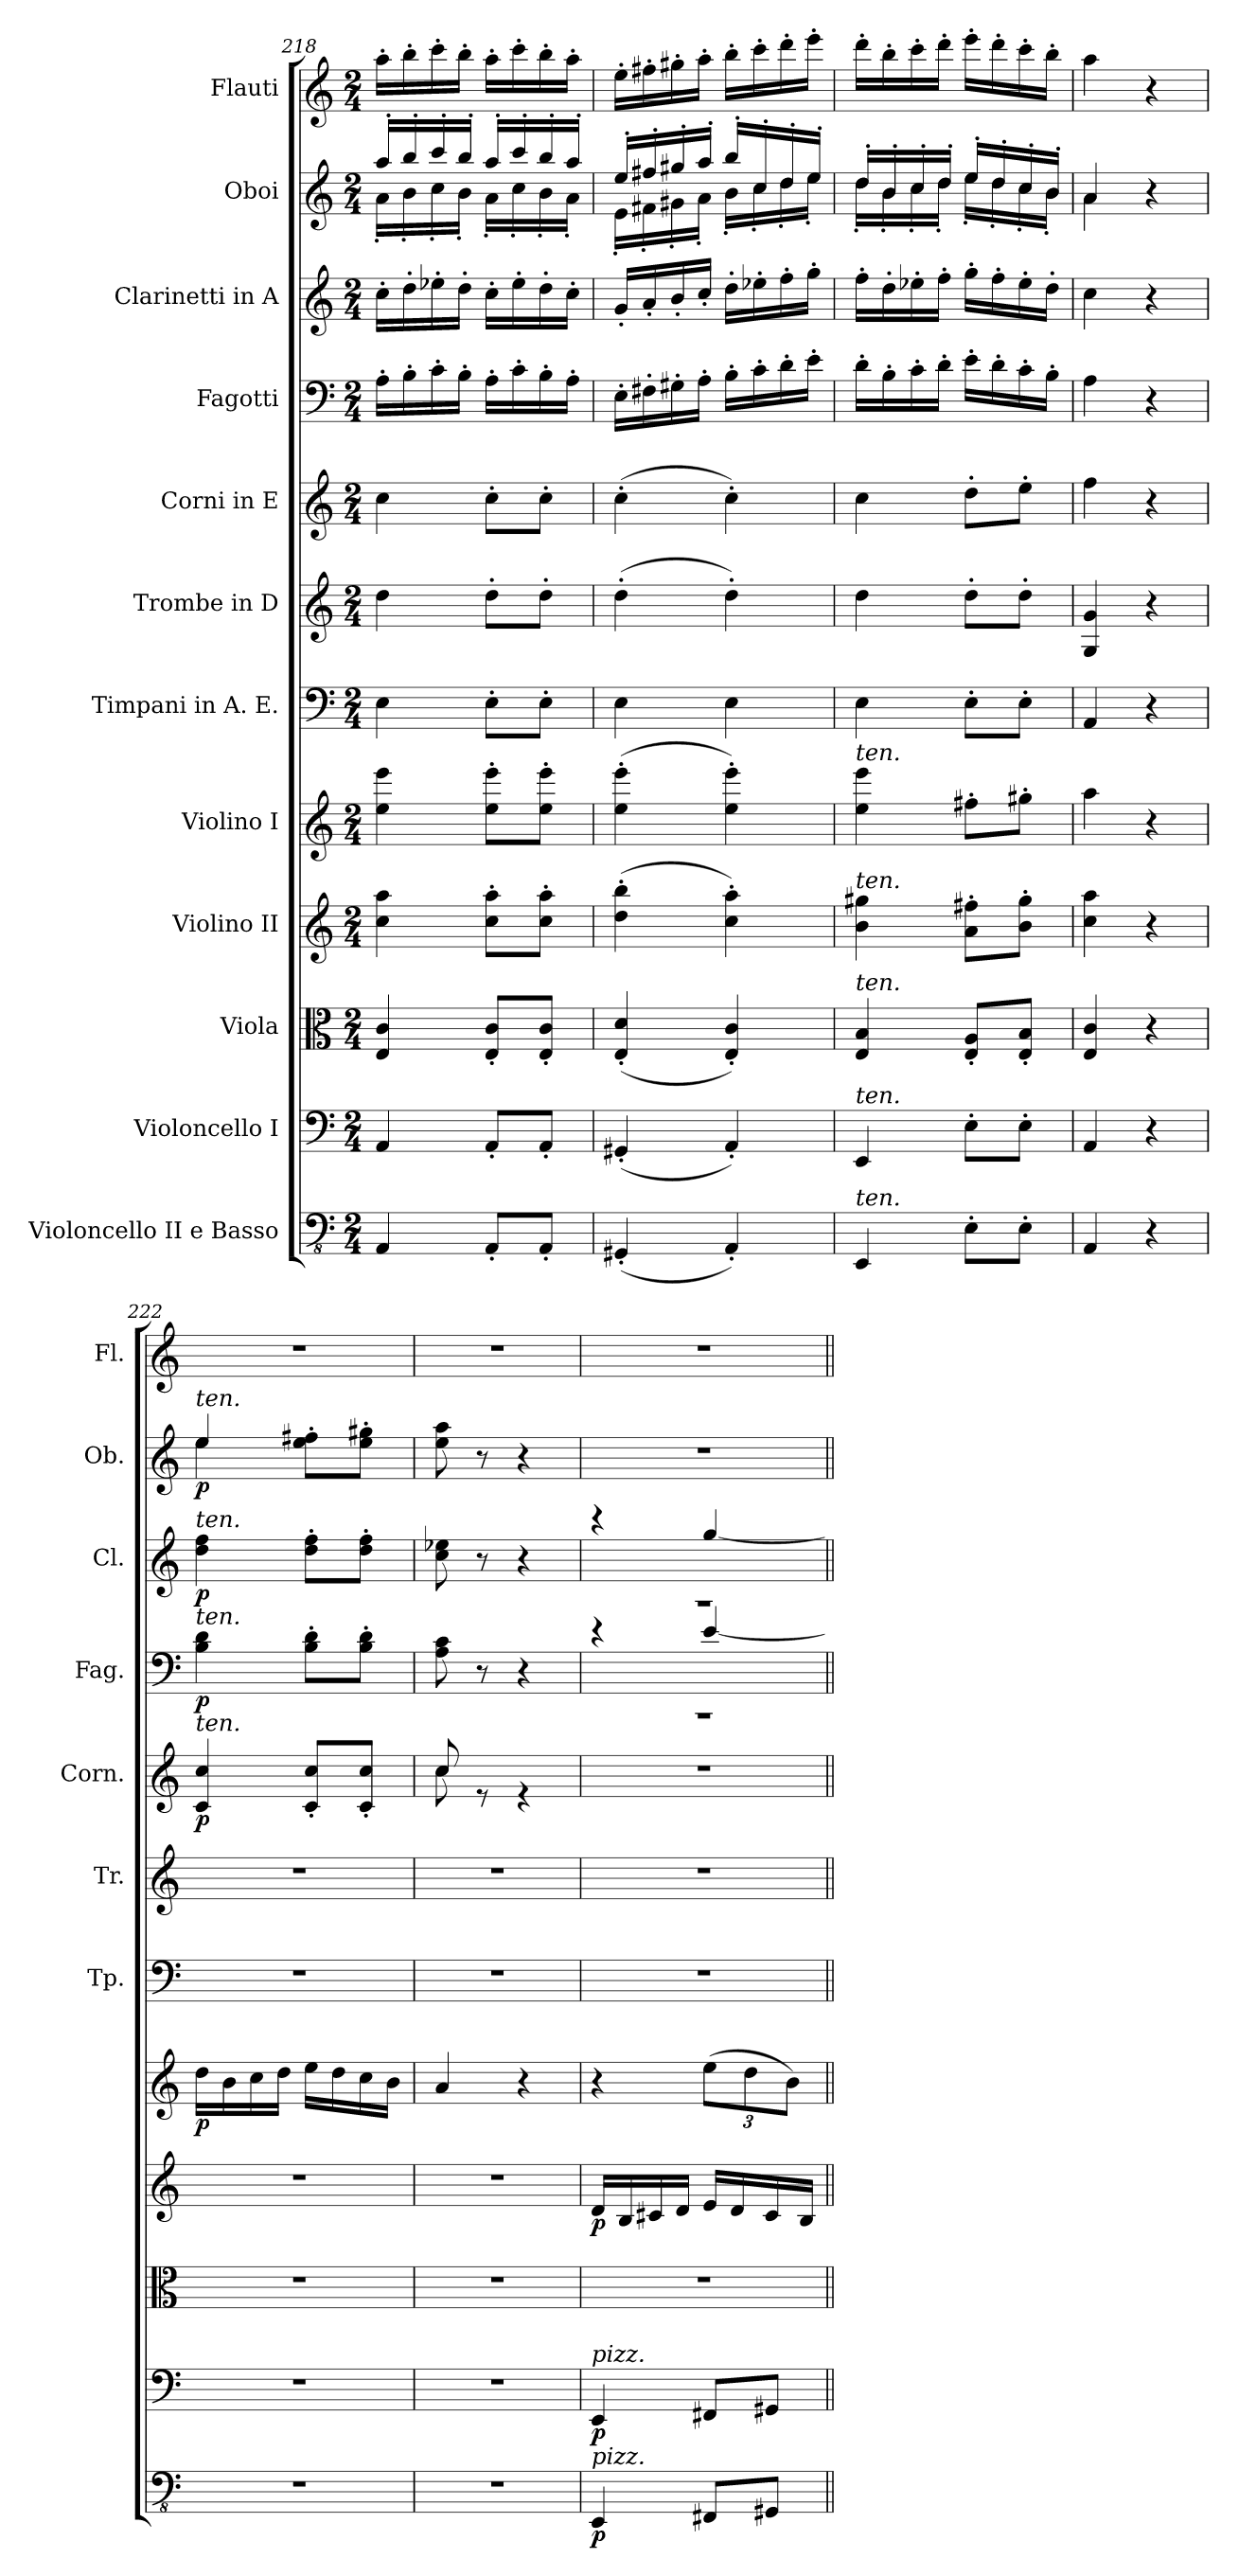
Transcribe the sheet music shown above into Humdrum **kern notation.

**kern	**dynam	**kern	**dynam	**kern	**kern	**dynam	**kern	**dynam	**kern	**kern	**kern	**dynam	**kern	**dynam	**kern	**dynam	**kern	**dynam	**kern
*part12	*part12	*part11	*part11	*part10	*part9	*part9	*part8	*part8	*part7	*part6	*part5	*part5	*part4	*part4	*part3	*part3	*part2	*part2	*part1
*staff12	*staff12	*staff11	*staff11	*staff10	*staff9	*staff9	*staff8	*staff8	*staff7	*staff6	*staff5	*staff5	*staff4	*staff4	*staff3	*staff3	*staff2	*staff2	*staff1
*I"Violoncello II e Basso	*	*I"Violoncello I	*	*I"Viola	*I"Violino II	*	*I"Violino I	*	*I"Timpani in A. E.	*I"Trombe in D	*I"Corni in E	*	*I"Fagotti	*	*I"Clarinetti in A	*	*I"Oboi	*	*I"Flauti
*	*	*	*	*	*	*	*	*	*I'Tp.	*I'Tr.	*I'Corn.	*	*I'Fag.	*	*I'Cl.	*	*I'Ob.	*	*I'Fl.
*clefFv4	*	*clefF4	*	*clefC3	*clefG2	*	*clefG2	*	*clefF4	*clefG2	*clefG2	*	*clefF4	*	*clefG2	*	*clefG2	*	*clefG2
*	*	*	*	*	*	*	*	*	*	*ITrd-1c-2	*ITrd5c8	*	*	*	*ITrd2c3	*	*	*	*
*k[]	*	*k[]	*	*k[]	*k[]	*	*k[]	*	*k[]	*k[f#c#]	*k[f#c#g#d#]	*	*k[]	*	*k[f#c#g#]	*	*k[]	*	*k[]
*M2/4	*	*M2/4	*	*M2/4	*M2/4	*	*M2/4	*	*M2/4	*M2/4	*M2/4	*	*M2/4	*	*M2/4	*	*M2/4	*	*M2/4
=218	=218	=218	=218	=218	=218	=218	=218	=218	=218	=218	=218	=218	=218	=218	=218	=218	=218	=218	=218
*	*	*	*	*	*	*	*	*	*	*	*	*	*	*	*	*	*^	*	*
4AAA/	.	4AA/	.	4E/ 4c/	4cc\ 4aa\	.	4ee\ 4eee\	.	4E\	4ee\	4e\	.	16A'\LL	.	16a'\LL	.	16aa'/LL	16a'\LL	.	16aa'\LL
.	.	.	.	.	.	.	.	.	.	.	.	.	16B'\	.	16b'\	.	16bb'/	16b'\	.	16bb'\
.	.	.	.	.	.	.	.	.	.	.	.	.	16c'\	.	16ccn'\	.	16ccc'/	16cc'\	.	16ccc'\
.	.	.	.	.	.	.	.	.	.	.	.	.	16B'\JJ	.	16b'\JJ	.	16bb'/JJ	16b'\JJ	.	16bb'\JJ
8AAA'/L	.	8AA'/L	.	8E/' 8c/'L	8cc\' 8aa\'L	.	8ee\' 8eee\'L	.	8E'\L	8ee'\L	8e'\L	.	16A'\LL	.	16a'\LL	.	16aa'/LL	16a'\LL	.	16aa'\LL
.	.	.	.	.	.	.	.	.	.	.	.	.	16c'\	.	16cc'\	.	16ccc'/	16cc'\	.	16ccc'\
8AAA'/J	.	8AA'/J	.	8E/' 8c/'J	8cc\' 8aa\'J	.	8ee\' 8eee\'J	.	8E'\J	8ee'\J	8e'\J	.	16B'\	.	16b'\	.	16bb'/	16b'\	.	16bb'\
.	.	.	.	.	.	.	.	.	.	.	.	.	16A'\JJ	.	16a'\JJ	.	16aa'/JJ	16a'\JJ	.	16aa'\JJ
=219	=219	=219	=219	=219	=219	=219	=219	=219	=219	=219	=219	=219	=219	=219	=219	=219	=219	=219	=219	=219
(4GGG#X'/	.	(4GG#X'/	.	(4E/' 4d/'	(4dd\' 4bb\'	.	(4ee\' 4eee\'	.	4E\	(4ee'\	(4e'\	.	16E'\LL	.	16e'/LL	.	16ee'/LL	16e'\LL	.	16ee'\LL
.	.	.	.	.	.	.	.	.	.	.	.	.	16F#X'\	.	16f#'/	.	16ff#X'/	16f#X'\	.	16ff#X'\
.	.	.	.	.	.	.	.	.	.	.	.	.	16G#X'\	.	16g#'/	.	16gg#X'/	16g#X'\	.	16gg#X'\
.	.	.	.	.	.	.	.	.	.	.	.	.	16A'\JJ	.	16a'/JJ	.	16aa'/JJ	16a'\JJ	.	16aa'\JJ
4AAA'/)	.	4AA'/)	.	4E/' 4c/')	4cc\' 4aa\')	.	4ee\' 4eee\')	.	4E\	4ee'\)	4e'\)	.	16B'\LL	.	16b'\LL	.	16bb'/LL	16b'\LL	.	16bb'\LL
.	.	.	.	.	.	.	.	.	.	.	.	.	16c'\	.	16ccn'\	.	16cc'/	16cc'\	.	16ccc'\
.	.	.	.	.	.	.	.	.	.	.	.	.	16d'\	.	16dd'\	.	16dd'/	16dd'\	.	16ddd'\
.	.	.	.	.	.	.	.	.	.	.	.	.	16e'\JJ	.	16ee'\JJ	.	16ee'/JJ	16ee'\JJ	.	16eee'\JJ
=220	=220	=220	=220	=220	=220	=220	=220	=220	=220	=220	=220	=220	=220	=220	=220	=220	=220	=220	=220	=220
!	!	!	!	!	!	!	!LO:TX:a:i:t=ten.	!	!	!	!	!	!	!	!	!	!	!	!	!
!	!	!	!	!	!LO:TX:a:i:t=ten.	!	!	!	!	!	!	!	!	!	!	!	!	!	!	!
!	!	!	!	!LO:TX:a:i:t=ten.	!	!	!	!	!	!	!	!	!	!	!	!	!	!	!	!
!	!	!LO:TX:a:i:t=ten.	!	!	!	!	!	!	!	!	!	!	!	!	!	!	!	!	!	!
!LO:TX:a:i:t=ten.	!	!	!	!	!	!	!	!	!	!	!	!	!	!	!	!	!	!	!	!
4EEE/	.	4EE/	.	4E/ 4B/	4b\ 4gg#X\	.	4ee\ 4eee\	.	4E\	4ee\	4e\	.	16d'\LL	.	16dd'\LL	.	16dd'/LL	16dd'\LL	.	16ddd'\LL
.	.	.	.	.	.	.	.	.	.	.	.	.	16B'\	.	16b'\	.	16b'/	16b'\	.	16bb'\
.	.	.	.	.	.	.	.	.	.	.	.	.	16c'\	.	16ccn'\	.	16cc'/	16cc'\	.	16ccc'\
.	.	.	.	.	.	.	.	.	.	.	.	.	16d'\JJ	.	16dd'\JJ	.	16dd'/JJ	16dd'\JJ	.	16ddd'\JJ
8EE'\L	.	8E'\L	.	8E/' 8A/'L	8a\' 8ff#X\'L	.	8ff#X'\L	.	8E'\L	8ee'\L	8f#'\L	.	16e'\LL	.	16ee'\LL	.	16ee'/LL	16ee'\LL	.	16eee'\LL
.	.	.	.	.	.	.	.	.	.	.	.	.	16d'\	.	16dd'\	.	16dd'/	16dd'\	.	16ddd'\
8EE'\J	.	8E'\J	.	8E/' 8B/'J	8b\' 8gg#\'J	.	8gg#X'\J	.	8E'\J	8ee'\J	8g#'\J	.	16c'\	.	16cc'\	.	16cc'/	16cc'\	.	16ccc'\
.	.	.	.	.	.	.	.	.	.	.	.	.	16B'\JJ	.	16b'\JJ	.	16b'/JJ	16b'\JJ	.	16bb'\JJ
=221	=221	=221	=221	=221	=221	=221	=221	=221	=221	=221	=221	=221	=221	=221	=221	=221	=221	=221	=221	=221
4AAA/	.	4AA/	.	4E/ 4c/	4cc\ 4aa\	.	4aa\	.	4AA/	4A/ 4a/	4a\	.	4A\	.	4a\	.	4a/	4a\	.	4aa\
4r	.	4r	.	4r	4r	.	4r	.	4r	4r	4r	.	4r	.	4r	.	4r	4ryy	.	4r
=222	=222	=222	=222	=222	=222	=222	=222	=222	=222	=222	=222	=222	=222	=222	=222	=222	=222	=222	=222	=222
!	!	!	!	!	!	!	!	!	!	!	!	!	!	!	!	!	!LO:TX:a:i:t=ten.	!	!	!
!	!	!	!	!	!	!	!	!	!	!	!	!	!	!	!LO:TX:a:i:t=ten.	!	!	!	!	!
!	!	!	!	!	!	!	!	!	!	!	!	!	!LO:TX:a:i:t=ten.	!	!	!	!	!	!	!
!	!	!	!	!	!	!	!	!	!	!	!LO:TX:a:i:t=ten.	!	!	!	!	!	!	!	!	!
!	!	!	!	!	!	!	!	!LO:DY:b	!	!	!	!LO:DY:b	!	!LO:DY:b	!	!LO:DY:b	!	!	!LO:DY:b	!
2r	.	2r	.	2r	2r	.	16dd\LL	p	2r	2r	4E/ 4e/	p	4B\ 4d\	p	4b\ 4dd\	p	4ee/	4ee\	p	2r
.	.	.	.	.	.	.	16b\	.	.	.	.	.	.	.	.	.	.	.	.	.
.	.	.	.	.	.	.	16cc\	.	.	.	.	.	.	.	.	.	.	.	.	.
.	.	.	.	.	.	.	16dd\JJ	.	.	.	.	.	.	.	.	.	.	.	.	.
.	.	.	.	.	.	.	16ee\LL	.	.	.	8E/' 8e/'L	.	8B\' 8d\'L	.	8b\' 8dd\'L	.	8ee\' 8ff#X\'L	4ryy	.	.
.	.	.	.	.	.	.	16dd\	.	.	.	.	.	.	.	.	.	.	.	.	.
.	.	.	.	.	.	.	16cc\	.	.	.	8E/' 8e/'J	.	8B\' 8d\'J	.	8b\' 8dd\'J	.	8ee\' 8gg#X\'J	.	.	.
.	.	.	.	.	.	.	16b\JJ	.	.	.	.	.	.	.	.	.	.	.	.	.
*	*	*	*	*	*	*	*	*	*	*	*	*	*	*	*	*	*v	*v	*	*
=223	=223	=223	=223	=223	=223	=223	=223	=223	=223	=223	=223	=223	=223	=223	=223	=223	=223	=223	=223
*	*	*	*	*	*	*	*	*	*	*	*^	*	*	*	*	*	*	*	*
2r	.	2r	.	2r	2r	.	4a/	.	2r	2r	8e/	8e\	.	8A\ 8c\	.	8a\ 8ccn\	.	8ee\ 8aa\	.	2r
.	.	.	.	.	.	.	.	.	.	.	8re	4.ryy	.	8r	.	8r	.	8r	.	.
.	.	.	.	.	.	.	4r	.	.	.	4re	.	.	4r	.	4r	.	4r	.	.
*	*	*	*	*	*	*	*	*	*	*	*v	*v	*	*	*	*	*	*	*	*
=224	=224	=224	=224	=224	=224	=224	=224	=224	=224	=224	=224	=224	=224	=224	=224	=224	=224	=224	=224
*	*	*	*	*	*	*	*	*	*	*	*	*	*^	*	*^	*	*	*	*
!	!	!LO:TX:a:i:t=pizz.	!	!	!	!	!	!	!	!	!	!	!	!	!	!	!	!	!	!	!
!LO:TX:a:i:t=pizz.	!	!	!	!	!	!	!	!	!	!	!	!	!	!	!	!	!	!	!	!	!
!	!LO:DY:b	!	!LO:DY:b	!	!	!LO:DY:b	!	!	!	!	!	!	!	!	!	!	!	!	!	!	!
4EEE/	p	4EE/	p	2r	16d/LL	p	4r	.	2r	2r	2r	.	2rCC	4re	.	2rA	4rccc	.	2r	.	2r
.	.	.	.	.	16B/	.	.	.	.	.	.	.	.	.	.	.	.	.	.	.	.
.	.	.	.	.	16c#X/	.	.	.	.	.	.	.	.	.	.	.	.	.	.	.	.
.	.	.	.	.	16d/JJ	.	.	.	.	.	.	.	.	.	.	.	.	.	.	.	.
*	*	*	*	*	*	*	*Xbrackettup	*	*	*	*	*	*	*	*	*	*	*	*	*	*
!	!	!	!	!	!	!	!	!	!	!	!	!	!	!	!LO:DY:b	!	!	!LO:DY:b	!	!	!
8FFF#X/L	.	8FF#X/L	.	.	16e/LL	.	(12ee\L	.	.	.	.	.	.	[4e/	other-dynamics	.	[4ee/	other-dynamics	.	.	.
.	.	.	.	.	16d/	.	.	.	.	.	.	.	.	.	.	.	.	.	.	.	.
.	.	.	.	.	.	.	12dd\	.	.	.	.	.	.	.	.	.	.	.	.	.	.
8GGG#X/J	.	8GG#X/J	.	.	16c#/	.	.	.	.	.	.	.	.	.	.	.	.	.	.	.	.
.	.	.	.	.	.	.	12b\J)	.	.	.	.	.	.	.	.	.	.	.	.	.	.
.	.	.	.	.	16B/JJ	.	.	.	.	.	.	.	.	.	.	.	.	.	.	.	.
*	*	*	*	*	*	*	*	*	*	*	*	*	*v	*v	*	*	*	*	*	*	*
*	*	*	*	*	*	*	*	*	*	*	*	*	*	*	*v	*v	*	*	*	*
=||	=||	=||	=||	=||	=||	=||	=||	=||	=||	=||	=||	=||	=||	=||	=||	=||	=||	=||	=||
*-	*-	*-	*-	*-	*-	*-	*-	*-	*-	*-	*-	*-	*-	*-	*-	*-	*-	*-	*-
